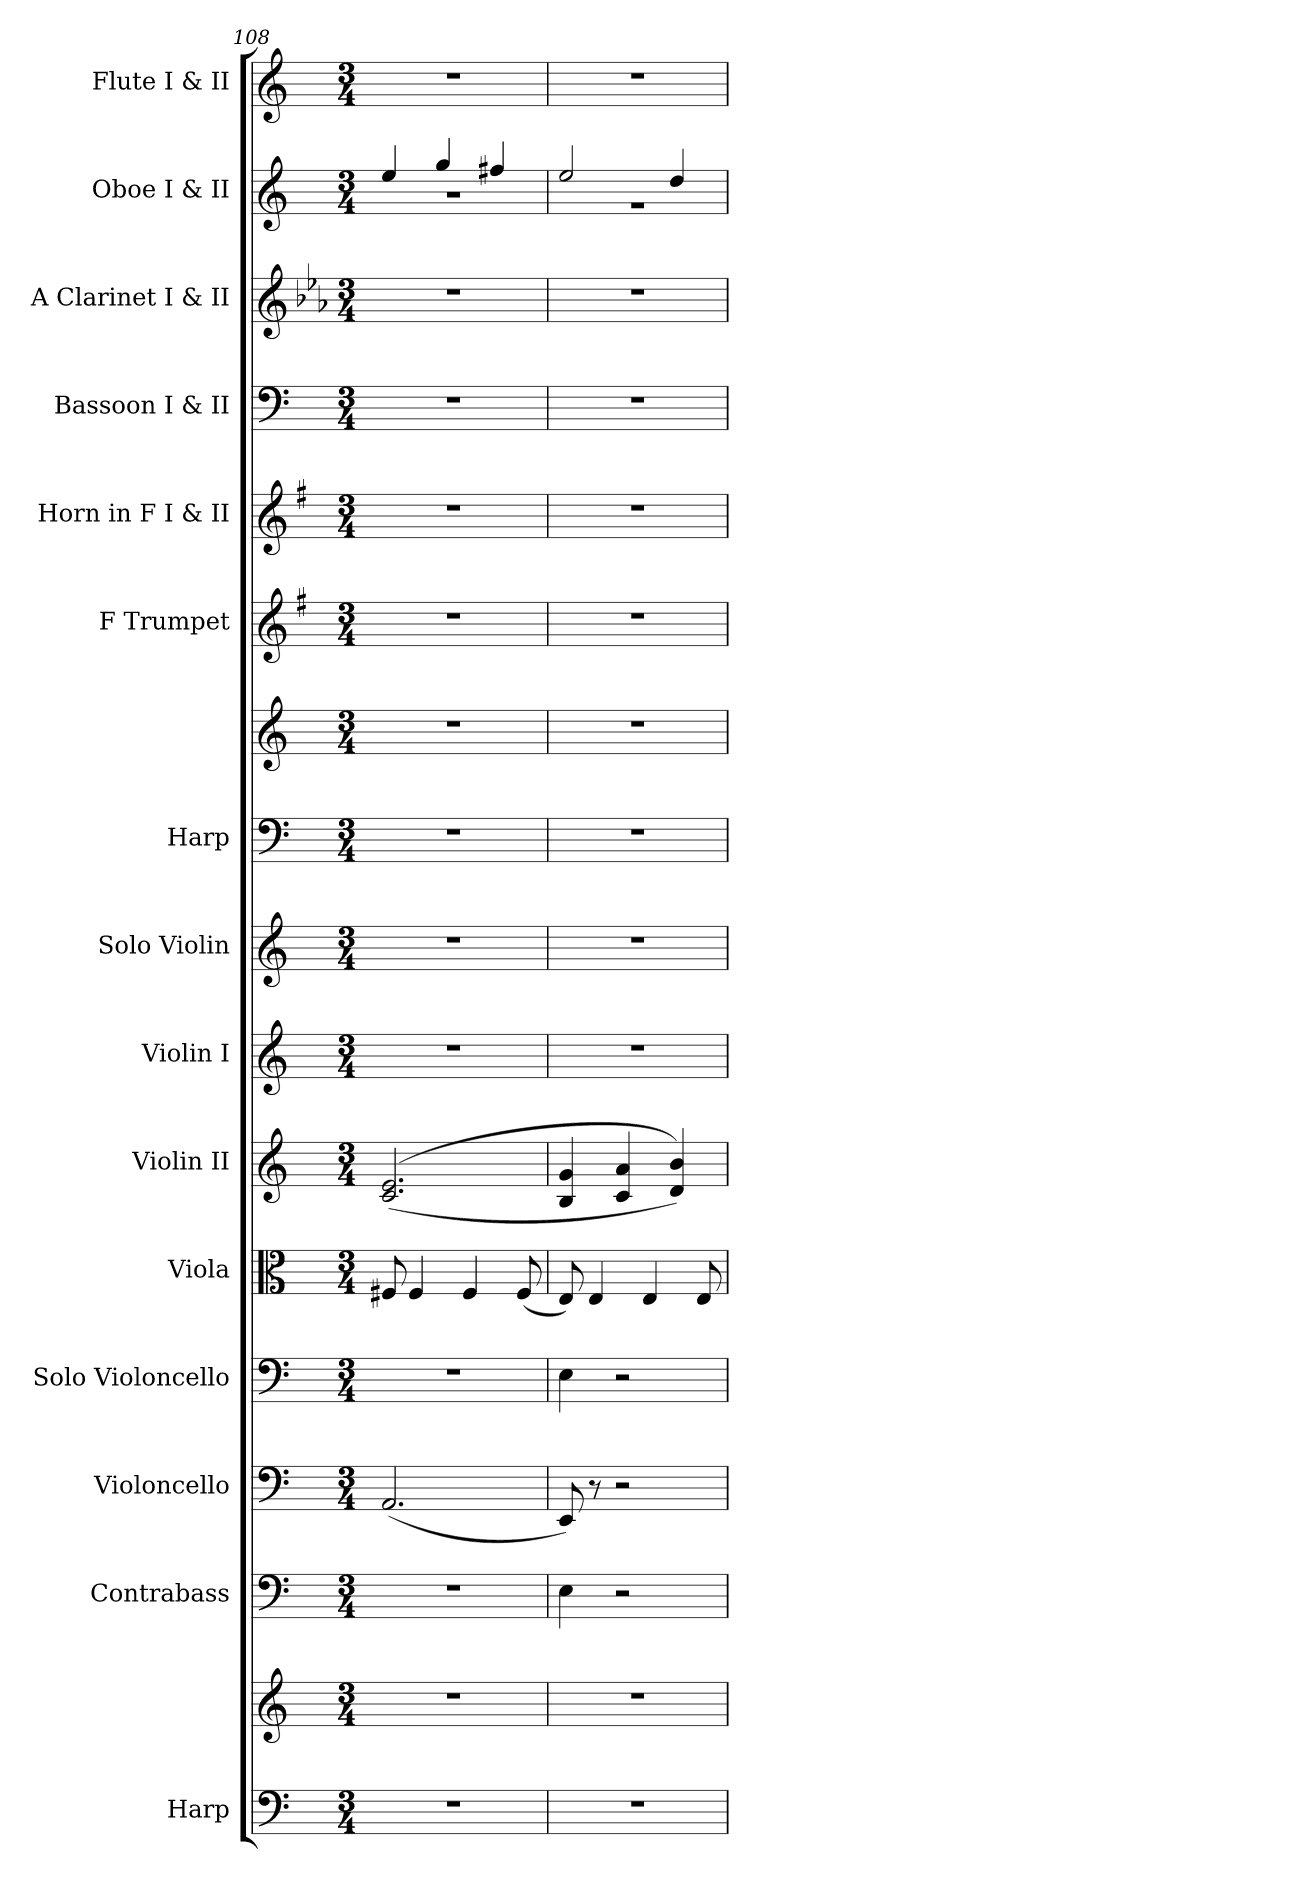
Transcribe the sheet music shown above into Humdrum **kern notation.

**kern	**kern	**kern	**kern	**kern	**kern	**kern	**kern	**kern	**kern	**kern	**kern	**kern	**kern	**kern	**kern	**kern
*part15	*part15	*part14	*part13	*part12	*part11	*part10	*part9	*part8	*part7	*part7	*part6	*part5	*part4	*part3	*part2	*part1
*staff17	*staff16	*staff15	*staff14	*staff13	*staff12	*staff11	*staff10	*staff9	*staff8	*staff7	*staff6	*staff5	*staff4	*staff3	*staff2	*staff1
*I"Harp	*	*I"Contrabass	*I"Violoncello	*I"Solo Violoncello	*I"Viola	*I"Violin II	*I"Violin I	*I"Solo Violin	*I"Harp	*	*I"F Trumpet	*I"Horn in F I &amp; II	*I"Bassoon I &amp; II	*I"A Clarinet I &amp; II	*I"Oboe I &amp; II	*I"Flute I &amp; II
*I'Hrp.	*	*I'Cb.	*I'Vc.	*I'Vc.	*I'Vla.	*I'Vln.	*I'Vln.	*I'Vln.	*I'Hrp.	*	*I'F Tpt.	*	*I'Bsn.	*I'A Cl.	*I'Ob.	*I'Fl.
*clefF4	*clefG2	*clefF4	*clefF4	*clefF4	*clefC3	*clefG2	*clefG2	*clefG2	*clefF4	*clefG2	*clefG2	*clefG2	*clefF4	*clefG2	*clefG2	*clefG2
*	*	*ITrd7c12	*	*	*	*	*	*	*	*	*ITrd-3c-5	*ITrd4c7	*	*ITrd2c3	*	*
*k[]	*k[]	*k[]	*k[]	*k[]	*k[]	*k[]	*k[]	*k[]	*k[]	*k[]	*k[]	*k[]	*k[]	*k[]	*k[]	*k[]
*M3/4	*M3/4	*M3/4	*M3/4	*M3/4	*M3/4	*M3/4	*M3/4	*M3/4	*M3/4	*M3/4	*M3/4	*M3/4	*M3/4	*M3/4	*M3/4	*M3/4
=108	=108	=108	=108	=108	=108	=108	=108	=108	=108	=108	=108	=108	=108	=108	=108	=108
*	*	*	*	*	*	*	*	*	*	*	*	*	*	*	*^	*
2.r	2.r	2.r	(<2.AA/	2.r	8F#X/	(>(<2.c/ 2.e/	2.r	2.r	2.r	2.r	2.r	2.r	2.r	2.r	4ee/	2.r	2.r
.	.	.	.	.	4F#/	.	.	.	.	.	.	.	.	.	.	.	.
.	.	.	.	.	.	.	.	.	.	.	.	.	.	.	4gg/	.	.
.	.	.	.	.	4F#/	.	.	.	.	.	.	.	.	.	.	.	.
.	.	.	.	.	.	.	.	.	.	.	.	.	.	.	4ff#X/	.	.
.	.	.	.	.	(<8F#/	.	.	.	.	.	.	.	.	.	.	.	.
!!LO:PB:g=z
=109	=109	=109	=109	=109	=109	=109	=109	=109	=109	=109	=109	=109	=109	=109	=109	=109	=109
2.r	2.r	4EE\	8EE/)	4E\	8E/)	4B/ 4g/	2.r	2.r	2.r	2.r	2.r	2.r	2.r	2.r	2ee/	2.r	2.r
.	.	.	8r	.	4E/	.	.	.	.	.	.	.	.	.	.	.	.
.	.	2r	2r	2r	.	4c/ 4a/	.	.	.	.	.	.	.	.	.	.	.
.	.	.	.	.	4E/	.	.	.	.	.	.	.	.	.	.	.	.
.	.	.	.	.	.	4d/ 4b/))	.	.	.	.	.	.	.	.	4dd/	.	.
.	.	.	.	.	8E/	.	.	.	.	.	.	.	.	.	.	.	.
*	*	*	*	*	*	*	*	*	*	*	*	*	*	*	*v	*v	*
=	=	=	=	=	=	=	=	=	=	=	=	=	=	=	=	=
*-	*-	*-	*-	*-	*-	*-	*-	*-	*-	*-	*-	*-	*-	*-	*-	*-
